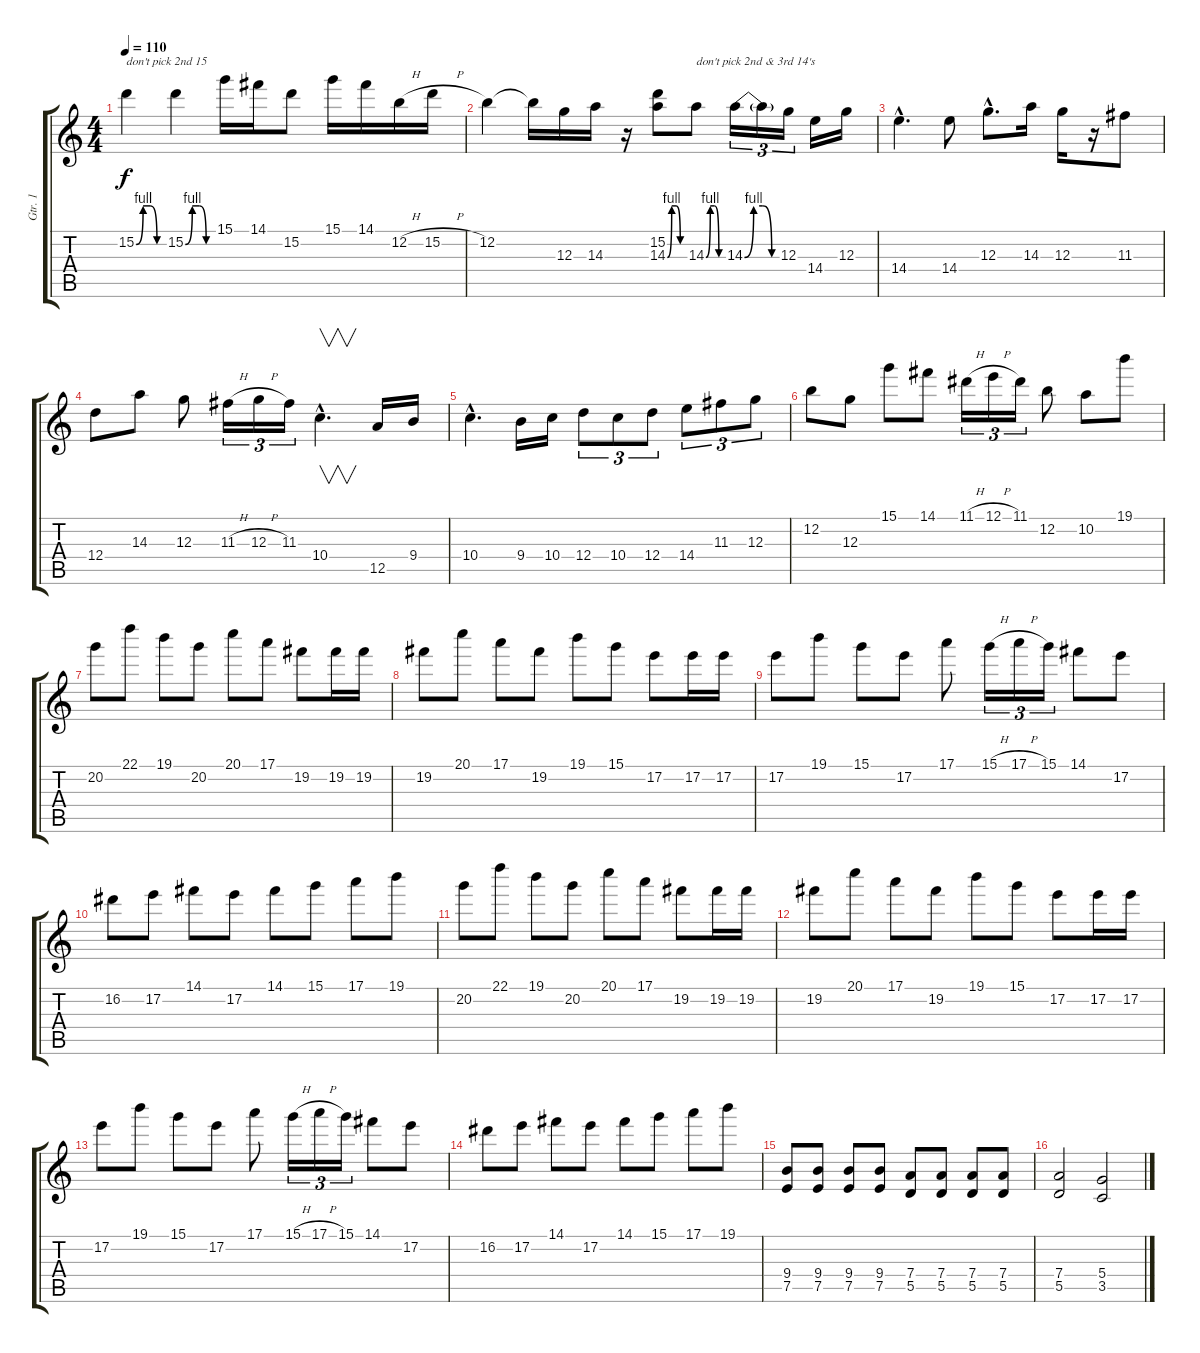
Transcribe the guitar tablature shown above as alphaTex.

\track ("Gtr. 1" "Gtr. 1") {instrument distortionguitar}
\staff {score tabs}
\tuning (E4 B3 G3 D3 A2 E2) {hide}
\ts (4 4)
\tempo 110
\clef g2
\ks c
15.2{be (custom 0 0 15 4 30 4 45 0 60 0)}.4{txt "don't pick 2nd 15" dy f} 15.2{be (custom 0 0 15 4 30 4 45 0 60 0)}.4 15.1.16 14.1.16 15.2.8 15.1.16 14.1.16 12.2{h}.16 15.2{h}.16 |
12.2.4 12.2{t}.16 12.3.16 14.3.16 r.16 (15.2 14.3{be (custom 0 0 15 4 30 4 45 0 60 0)}).8 14.3{be (custom 0 0 15 4 30 4 45 0 60 0)}.8{txt "don't pick 2nd & 3rd 14's"} 14.3{be (custom 0 0 15 4 30 4 45 0 60 0)}.16{tu (3 2)} 14.3{t}.16{tu (3 2)} 12.3.16{tu (3 2)} 14.4.16 12.3.16 |
14.4{hac}.4{d} 14.4.8 12.3{hac}.8{d} 14.3.16 12.3.16 r.16 11.3.8 |
12.4.8 14.3.8 12.3.8 11.3{h}.16{tu (3 2)} 12.3{h}.16{tu (3 2)} 11.3.16{tu (3 2)} 10.4{hac}.4{v d} 12.5.16 9.4.16 |
10.4{hac}.4{d} 9.4.16 10.4.16 12.4.8{tu (3 2)} 10.4.8{tu (3 2)} 12.4.8{tu (3 2)} 14.4.8{tu (3 2)} 11.3.8{tu (3 2)} 12.3.8{tu (3 2)} |
12.2.8 12.3.8 15.1.8 14.1.8 11.1{h}.16{tu (3 2)} 12.1{h}.16{tu (3 2)} 11.1.16{tu (3 2)} 12.2.8 10.2.8 19.1.8 |
20.2.8 22.1.8 19.1.8 20.2.8 20.1.8 17.1.8 19.2.8 19.2.16 19.2.16 |
19.2.8 20.1.8 17.1.8 19.2.8 19.1.8 15.1.8 17.2.8 17.2.16 17.2.16 |
17.2.8 19.1.8 15.1.8 17.2.8 17.1.8 15.1{h}.16{tu (3 2)} 17.1{h}.16{tu (3 2)} 15.1.16{tu (3 2)} 14.1.8 17.2.8 |
16.2.8 17.2.8 14.1.8 17.2.8 14.1.8 15.1.8 17.1.8 19.1.8 |
20.2.8 22.1.8 19.1.8 20.2.8 20.1.8 17.1.8 19.2.8 19.2.16 19.2.16 |
19.2.8 20.1.8 17.1.8 19.2.8 19.1.8 15.1.8 17.2.8 17.2.16 17.2.16 |
17.2.8 19.1.8 15.1.8 17.2.8 17.1.8 15.1{h}.16{tu (3 2)} 17.1{h}.16{tu (3 2)} 15.1.16{tu (3 2)} 14.1.8 17.2.8 |
16.2.8 17.2.8 14.1.8 17.2.8 14.1.8 15.1.8 17.1.8 19.1.8 |
(9.4 7.5).8 (9.4 7.5).8 (9.4 7.5).8 (9.4 7.5).8 (7.4 5.5).8 (7.4 5.5).8 (7.4 5.5).8 (7.4 5.5).8 |
(7.4 5.5).2 (5.4 3.5).2
